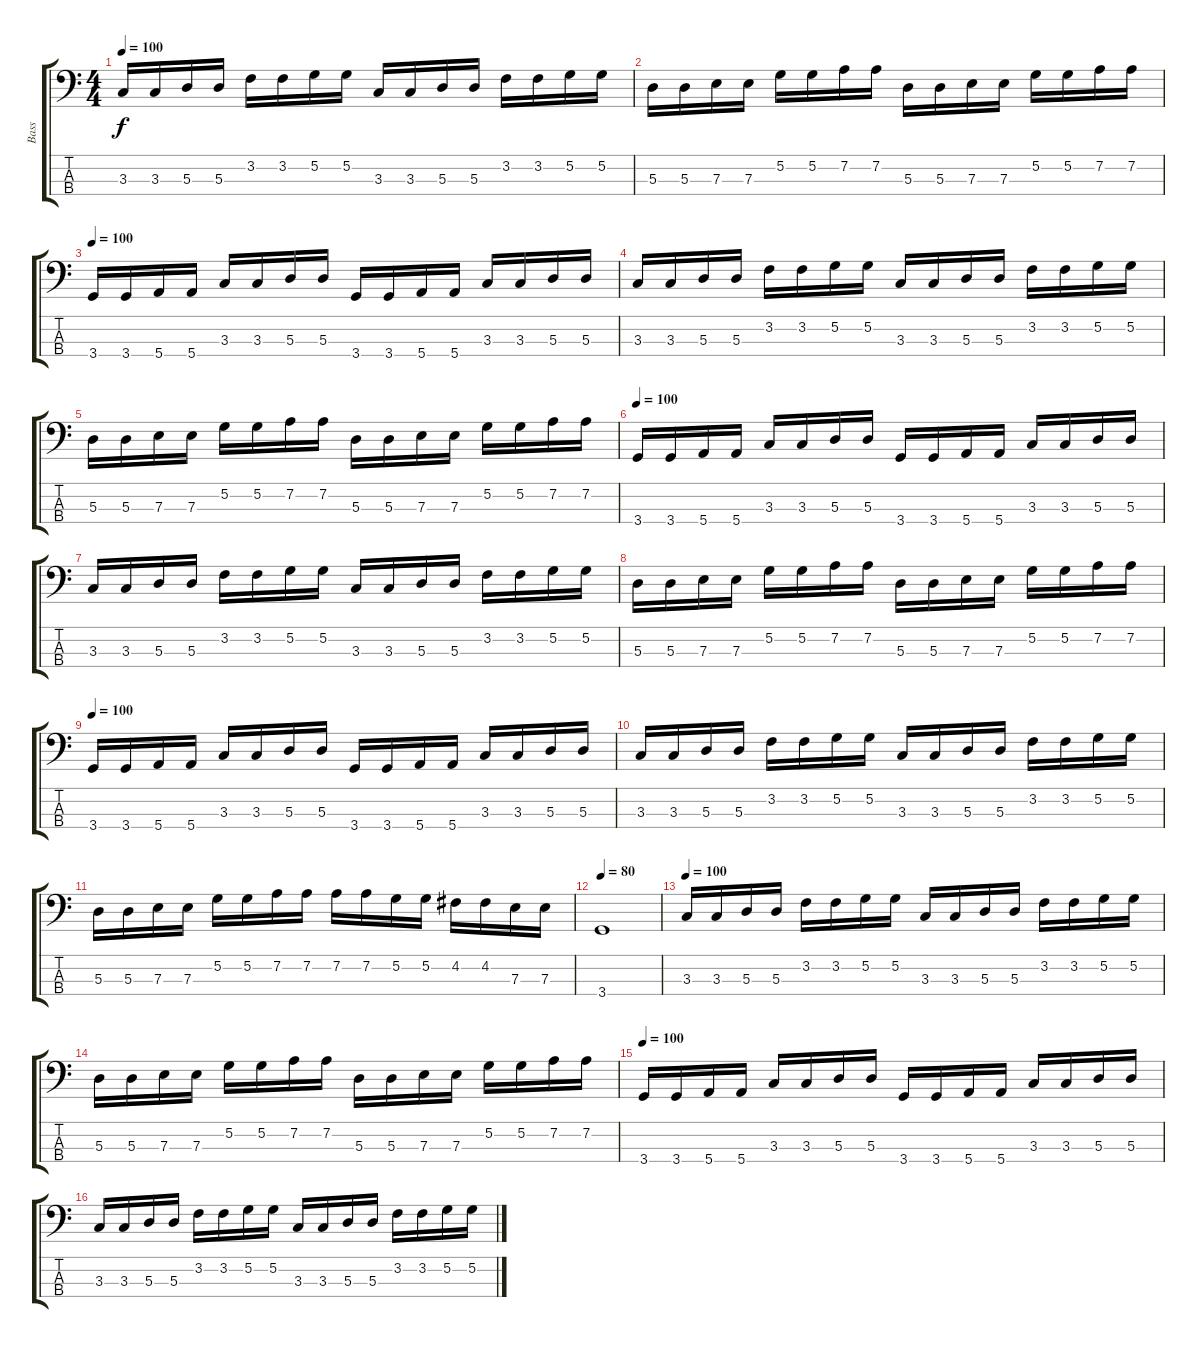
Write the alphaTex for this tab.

\track ("Bass" "Bass") {instrument electricbasspick}
\staff {score tabs}
\tuning (G2 D2 A1 E1) {hide}
\ts (4 4)
\tempo 100
\clef f4
\ks c
3.3.16{dy f} 3.3.16 5.3.16 5.3.16 3.2.16 3.2.16 5.2.16 5.2.16 3.3.16 3.3.16 5.3.16 5.3.16 3.2.16 3.2.16 5.2.16 5.2.16 |
5.3.16 5.3.16 7.3.16 7.3.16 5.2.16 5.2.16 7.2.16 7.2.16 5.3.16 5.3.16 7.3.16 7.3.16 5.2.16 5.2.16 7.2.16 7.2.16 |
\tempo 100
3.4.16 3.4.16 5.4.16 5.4.16 3.3.16 3.3.16 5.3.16 5.3.16 3.4.16 3.4.16 5.4.16 5.4.16 3.3.16 3.3.16 5.3.16 5.3.16 |
3.3.16 3.3.16 5.3.16 5.3.16 3.2.16 3.2.16 5.2.16 5.2.16 3.3.16 3.3.16 5.3.16 5.3.16 3.2.16 3.2.16 5.2.16 5.2.16 |
5.3.16 5.3.16 7.3.16 7.3.16 5.2.16 5.2.16 7.2.16 7.2.16 5.3.16 5.3.16 7.3.16 7.3.16 5.2.16 5.2.16 7.2.16 7.2.16 |
\tempo 100
3.4.16 3.4.16 5.4.16 5.4.16 3.3.16 3.3.16 5.3.16 5.3.16 3.4.16 3.4.16 5.4.16 5.4.16 3.3.16 3.3.16 5.3.16 5.3.16 |
3.3.16 3.3.16 5.3.16 5.3.16 3.2.16 3.2.16 5.2.16 5.2.16 3.3.16 3.3.16 5.3.16 5.3.16 3.2.16 3.2.16 5.2.16 5.2.16 |
5.3.16 5.3.16 7.3.16 7.3.16 5.2.16 5.2.16 7.2.16 7.2.16 5.3.16 5.3.16 7.3.16 7.3.16 5.2.16 5.2.16 7.2.16 7.2.16 |
\tempo 100
3.4.16 3.4.16 5.4.16 5.4.16 3.3.16 3.3.16 5.3.16 5.3.16 3.4.16 3.4.16 5.4.16 5.4.16 3.3.16 3.3.16 5.3.16 5.3.16 |
3.3.16 3.3.16 5.3.16 5.3.16 3.2.16 3.2.16 5.2.16 5.2.16 3.3.16 3.3.16 5.3.16 5.3.16 3.2.16 3.2.16 5.2.16 5.2.16 |
5.3.16 5.3.16 7.3.16 7.3.16 5.2.16 5.2.16 7.2.16 7.2.16 7.2.16 7.2.16 5.2.16 5.2.16 4.2.16 4.2.16 7.3.16 7.3.16 |
\tempo 80
3.4.1 |
\tempo 100
3.3.16 3.3.16 5.3.16 5.3.16 3.2.16 3.2.16 5.2.16 5.2.16 3.3.16 3.3.16 5.3.16 5.3.16 3.2.16 3.2.16 5.2.16 5.2.16 |
5.3.16 5.3.16 7.3.16 7.3.16 5.2.16 5.2.16 7.2.16 7.2.16 5.3.16 5.3.16 7.3.16 7.3.16 5.2.16 5.2.16 7.2.16 7.2.16 |
\tempo 100
3.4.16 3.4.16 5.4.16 5.4.16 3.3.16 3.3.16 5.3.16 5.3.16 3.4.16 3.4.16 5.4.16 5.4.16 3.3.16 3.3.16 5.3.16 5.3.16 |
3.3.16 3.3.16 5.3.16 5.3.16 3.2.16 3.2.16 5.2.16 5.2.16 3.3.16 3.3.16 5.3.16 5.3.16 3.2.16 3.2.16 5.2.16 5.2.16
